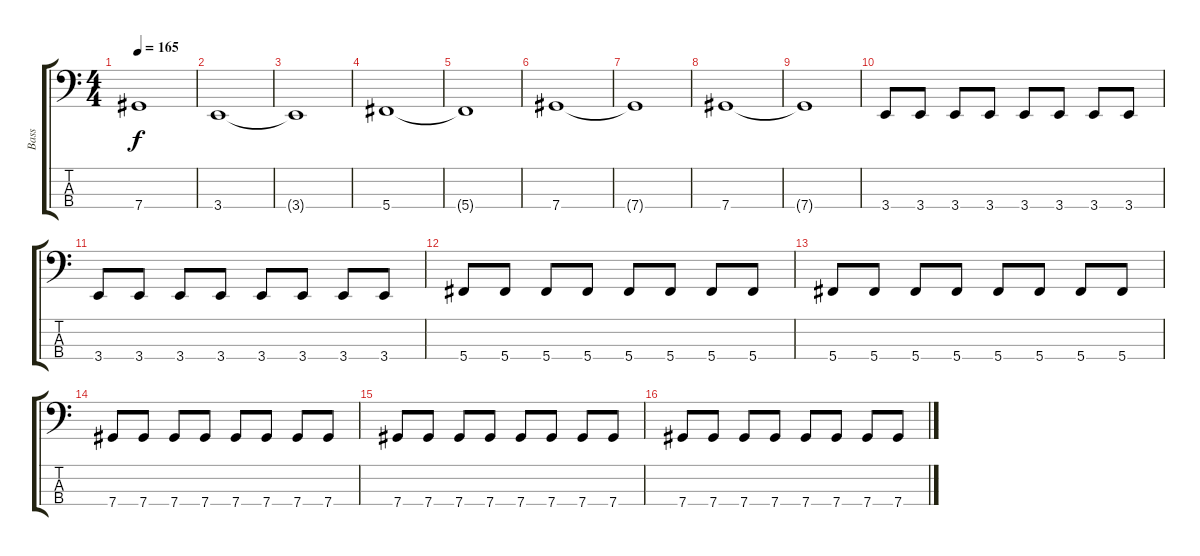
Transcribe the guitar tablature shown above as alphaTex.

\track ("Bass" "Bass") {instrument electricbassfinger}
\staff {score tabs}
\tuning (Gb2 Db2 Ab1 Db1) {hide}
\ts (4 4)
\tempo 165
\clef f4
\ks c
7.4{t}.1{dy f} |
3.4.1 |
3.4{t}.1 |
5.4.1 |
5.4{t}.1 |
7.4.1 |
7.4{t}.1 |
7.4.1 |
7.4{t}.1 |
3.4.8 3.4.8 3.4.8 3.4.8 3.4.8 3.4.8 3.4.8 3.4.8 |
3.4.8 3.4.8 3.4.8 3.4.8 3.4.8 3.4.8 3.4.8 3.4.8 |
5.4.8 5.4.8 5.4.8 5.4.8 5.4.8 5.4.8 5.4.8 5.4.8 |
5.4.8 5.4.8 5.4.8 5.4.8 5.4.8 5.4.8 5.4.8 5.4.8 |
7.4.8 7.4.8 7.4.8 7.4.8 7.4.8 7.4.8 7.4.8 7.4.8 |
7.4.8 7.4.8 7.4.8 7.4.8 7.4.8 7.4.8 7.4.8 7.4.8 |
7.4.8 7.4.8 7.4.8 7.4.8 7.4.8 7.4.8 7.4.8 7.4.8
